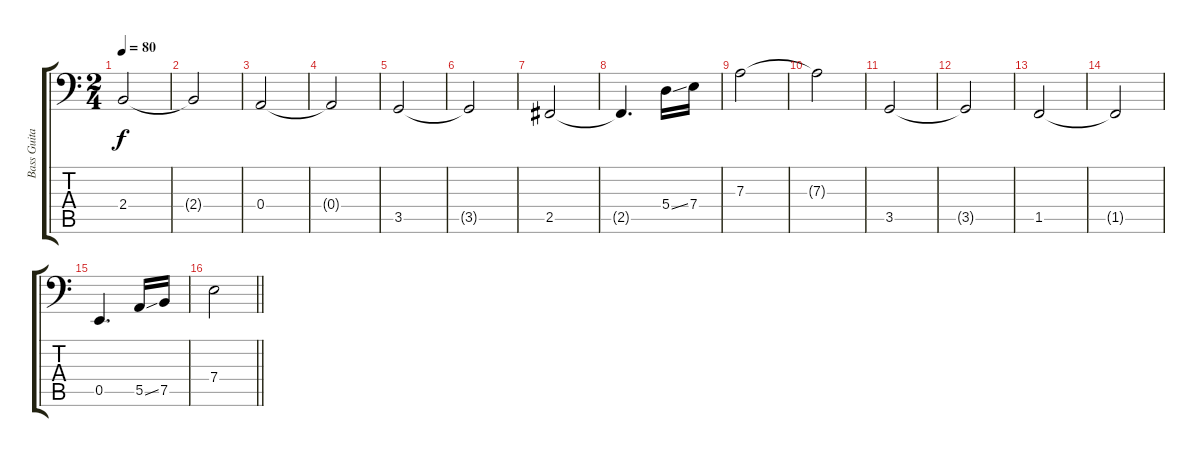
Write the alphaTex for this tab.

\track ("Bass Guitar" "Bass Guita") {instrument electricbassfinger}
\staff {score tabs}
\tuning (C3 G2 D2 A1 E1 B0) {hide}
\ts (2 4)
\tempo 80
\clef f4
\ks c
2.4.2{dy f} |
2.4{t}.2 |
0.4.2 |
0.4{t}.2 |
3.5.2 |
3.5{t}.2 |
2.5.2 |
2.5{t}.4{d} 5.4{ss}.16 7.4.16 |
7.3.2 |
7.3{t}.2 |
3.5.2 |
3.5{t}.2 |
1.5.2 |
1.5{t}.2 |
0.5.4{d} 5.5{ss}.16 7.5.16 |
\barLineRight lightlight
7.4.2
